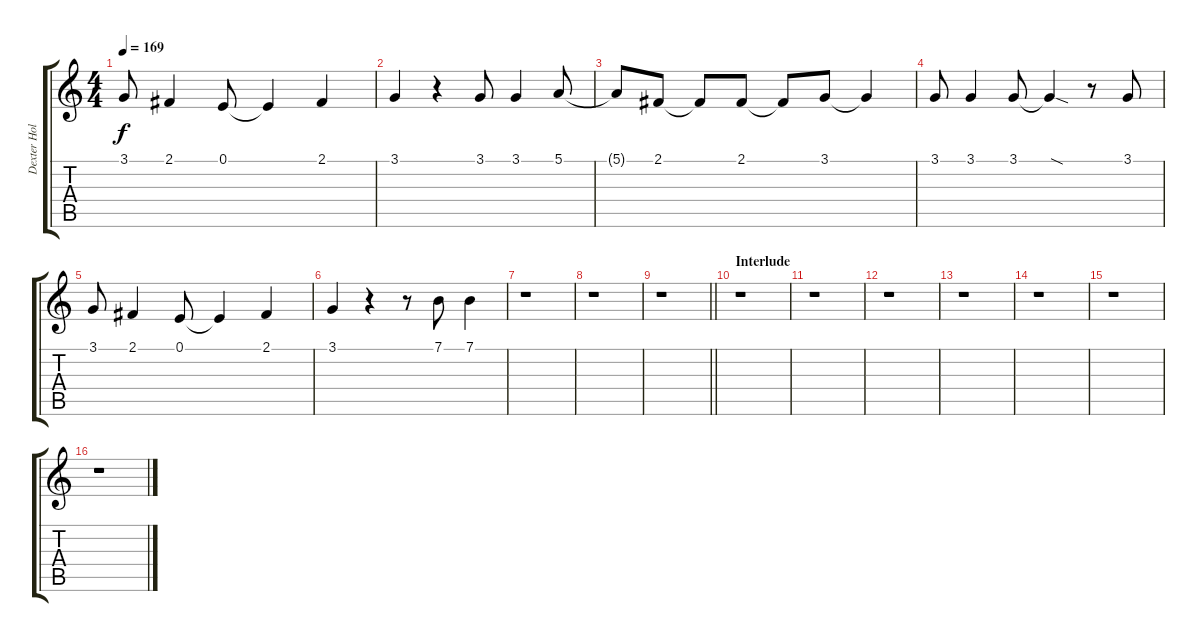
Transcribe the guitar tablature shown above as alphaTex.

\track ("Dexter Holland - Vocals" "Dexter Hol") {instrument harmonica}
\staff {score tabs}
\tuning (E4 B3 G3 D3 A2 E2) {hide}
\ts (4 4)
\tempo 169
\clef g2
\ks c
3.1.8{dy f} 2.1.4 0.1.8 0.1{t}.4 2.1.4 |
3.1.4 r.4 3.1.8 3.1.4 5.1.8 |
5.1{t}.8 2.1.8 2.1{t}.8 2.1.8 2.1{t}.8 3.1.8 3.1{t}.4 |
3.1.8 3.1.4 3.1.8 3.1{sod t}.4 r.8 3.1.8 |
3.1.8 2.1.4 0.1.8 0.1{t}.4 2.1.4 |
3.1.4 r.4 r.8 7.1.8 7.1.4 |
r.1 |
r.1 |
\barLineRight lightlight
r.1 |
\section ("" "Interlude")
r.1 |
r.1 |
r.1 |
r.1 |
r.1 |
r.1 |
r.1
